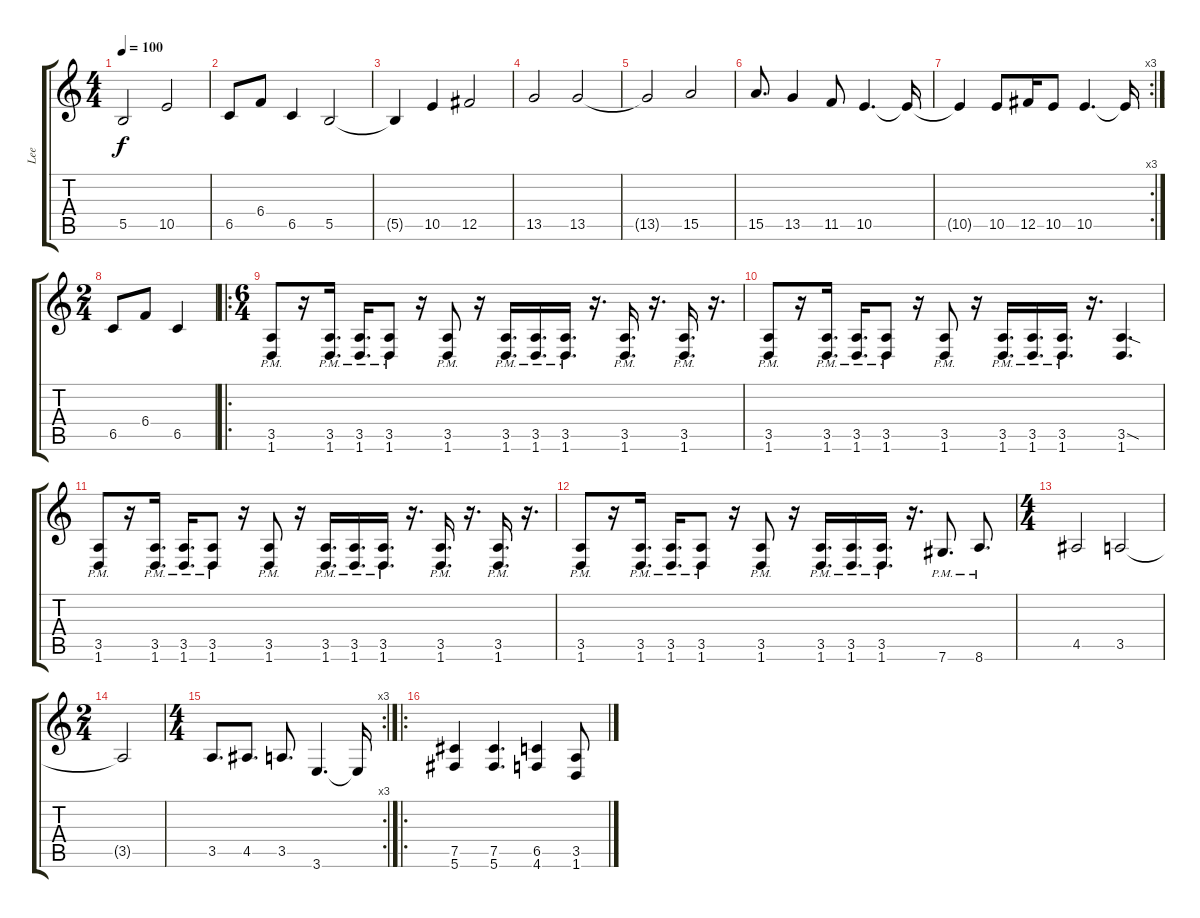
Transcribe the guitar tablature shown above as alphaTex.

\track ("Lee" "Lee") {instrument overdrivenguitar}
\staff {score tabs}
\tuning (Db4 Ab3 E3 B2 Gb2 Db2) {hide}
\ts (4 4)
\tempo 100
\clef g2
\ks c
5.5{t}.2{dy f} 10.5.2 |
6.5.8 6.4.8 6.5.4 5.5.2 |
5.5{t}.4 10.5.4 12.5.2 |
13.5.2 13.5.2 |
13.5{t}.2 15.5.2 |
15.5.8{d} 13.5.4 11.5.8 10.5.4{d} 10.5{t}.16 |
\rc 3
10.5{t}.4 10.5.8 12.5.16 10.5.8 10.5.4{d} 10.5{t}.16 |
\ts (2 4)
6.5.8 6.4.8 6.5.4 |
\ro
\ts (6 4)
(3.5{pm} 1.6).8 r.16 (3.5{pm} 1.6{pm}).16{d} (3.5{pm} 1.6{pm}).16{d} (3.5{pm} 1.6{pm}).8 r.16 (3.5{pm} 1.6{pm}).8 r.16 (3.5{pm} 1.6{pm}).16{d} (3.5{pm} 1.6{pm}).16{d} (3.5{pm} 1.6{pm}).16{d} r.16{d} (3.5{pm} 1.6{pm}).16{d} r.16{d} (3.5{pm} 1.6{pm}).16{d} r.16{d} |
(3.5{pm} 1.6).8 r.16 (3.5{pm} 1.6{pm}).16{d} (3.5{pm} 1.6{pm}).16{d} (3.5{pm} 1.6{pm}).8 r.16 (3.5{pm} 1.6{pm}).8 r.16 (3.5{pm} 1.6{pm}).16{d} (3.5{pm} 1.6{pm}).16{d} (3.5{pm} 1.6{pm}).16{d} r.16{d} (3.5{sod} 1.6).4{d} |
(3.5{pm} 1.6).8 r.16 (3.5{pm} 1.6{pm}).16{d} (3.5{pm} 1.6{pm}).16{d} (3.5{pm} 1.6{pm}).8 r.16 (3.5{pm} 1.6{pm}).8 r.16 (3.5{pm} 1.6{pm}).16{d} (3.5{pm} 1.6{pm}).16{d} (3.5{pm} 1.6{pm}).16{d} r.16{d} (3.5{pm} 1.6{pm}).16{d} r.16{d} (3.5{pm} 1.6{pm}).16{d} r.16{d} |
(3.5{pm} 1.6).8 r.16 (3.5{pm} 1.6{pm}).16{d} (3.5{pm} 1.6{pm}).16{d} (3.5{pm} 1.6{pm}).8 r.16 (3.5{pm} 1.6{pm}).8 r.16 (3.5{pm} 1.6{pm}).16{d} (3.5{pm} 1.6{pm}).16{d} (3.5{pm} 1.6{pm}).16{d} r.16{d} 7.6{pm}.8{d} 8.6{pm}.8{d} |
\ts (4 4)
4.5.2 3.5.2 |
\ts (2 4)
3.5{t}.2 |
\rc 3
\ts (4 4)
3.5.8{d} 4.5.8{d} 3.5.8{d} 3.6.4{d} 3.6{t}.16 |
\ro
(7.5 5.6).4 (7.5 5.6).4{d} (6.5 4.6).4 (3.5 1.6).8
